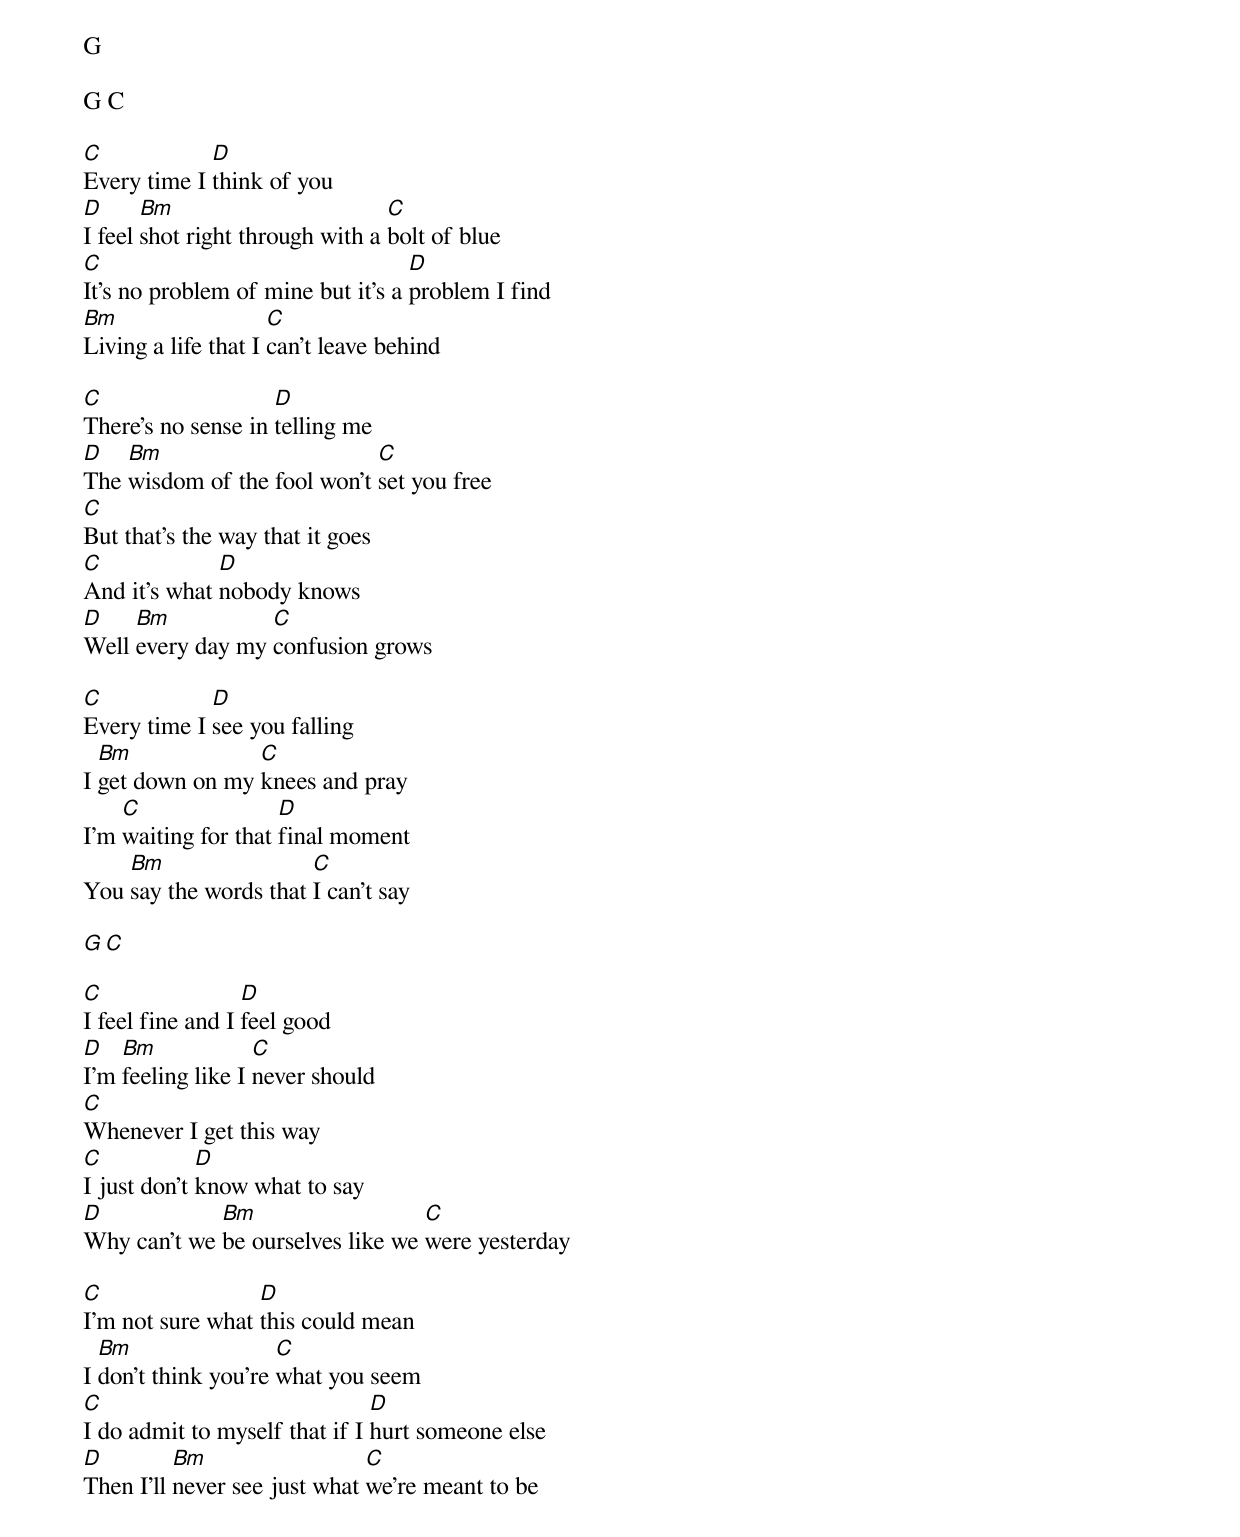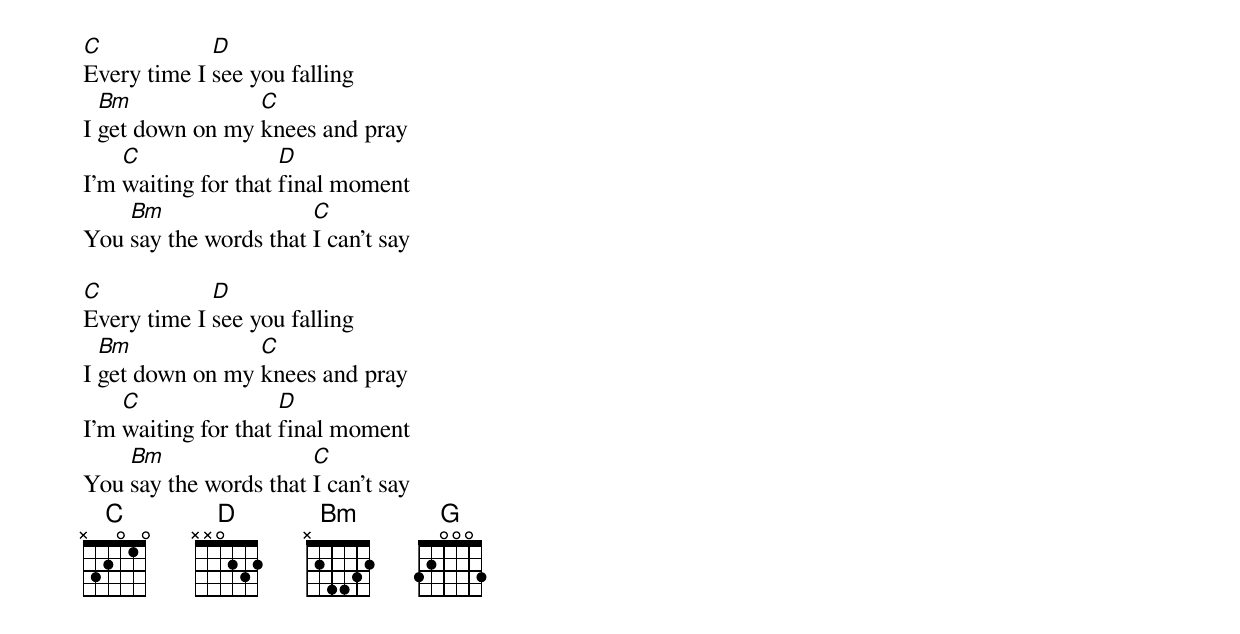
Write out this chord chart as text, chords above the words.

G

G C

C            D
Every time I think of you
D      Bm                        C
I feel shot right through with a bolt of blue
C                                  D
It's no problem of mine but it's a problem I find
Bm                   C
Living a life that I can't leave behind

C                   D
There's no sense in telling me
D   Bm                       C
The wisdom of the fool won't set you free
C
But that's the way that it goes
C             D
And it's what nobody knows
D    Bm           C
Well every day my confusion grows

C            D
Every time I see you falling
  Bm             C
I get down on my knees and pray
    C                D
I'm waiting for that final moment
    Bm                 C
You say the words that I can't say

G C

C                 D
I feel fine and I feel good
D   Bm             C
I'm feeling like I never should
C
Whenever I get this way
C            D
I just don't know what to say
D            Bm                   C
Why can't we be ourselves like we were yesterday

C                 D
I'm not sure what this could mean
  Bm                 C
I don't think you're what you seem
C                              D
I do admit to myself that if I hurt someone else
D         Bm                  C
Then I'll never see just what we're meant to be

C            D
Every time I see you falling
  Bm             C
I get down on my knees and pray
    C                D
I'm waiting for that final moment
    Bm                 C
You say the words that I can't say

C            D
Every time I see you falling
  Bm             C
I get down on my knees and pray
    C                D
I'm waiting for that final moment
    Bm                 C
You say the words that I can't say
